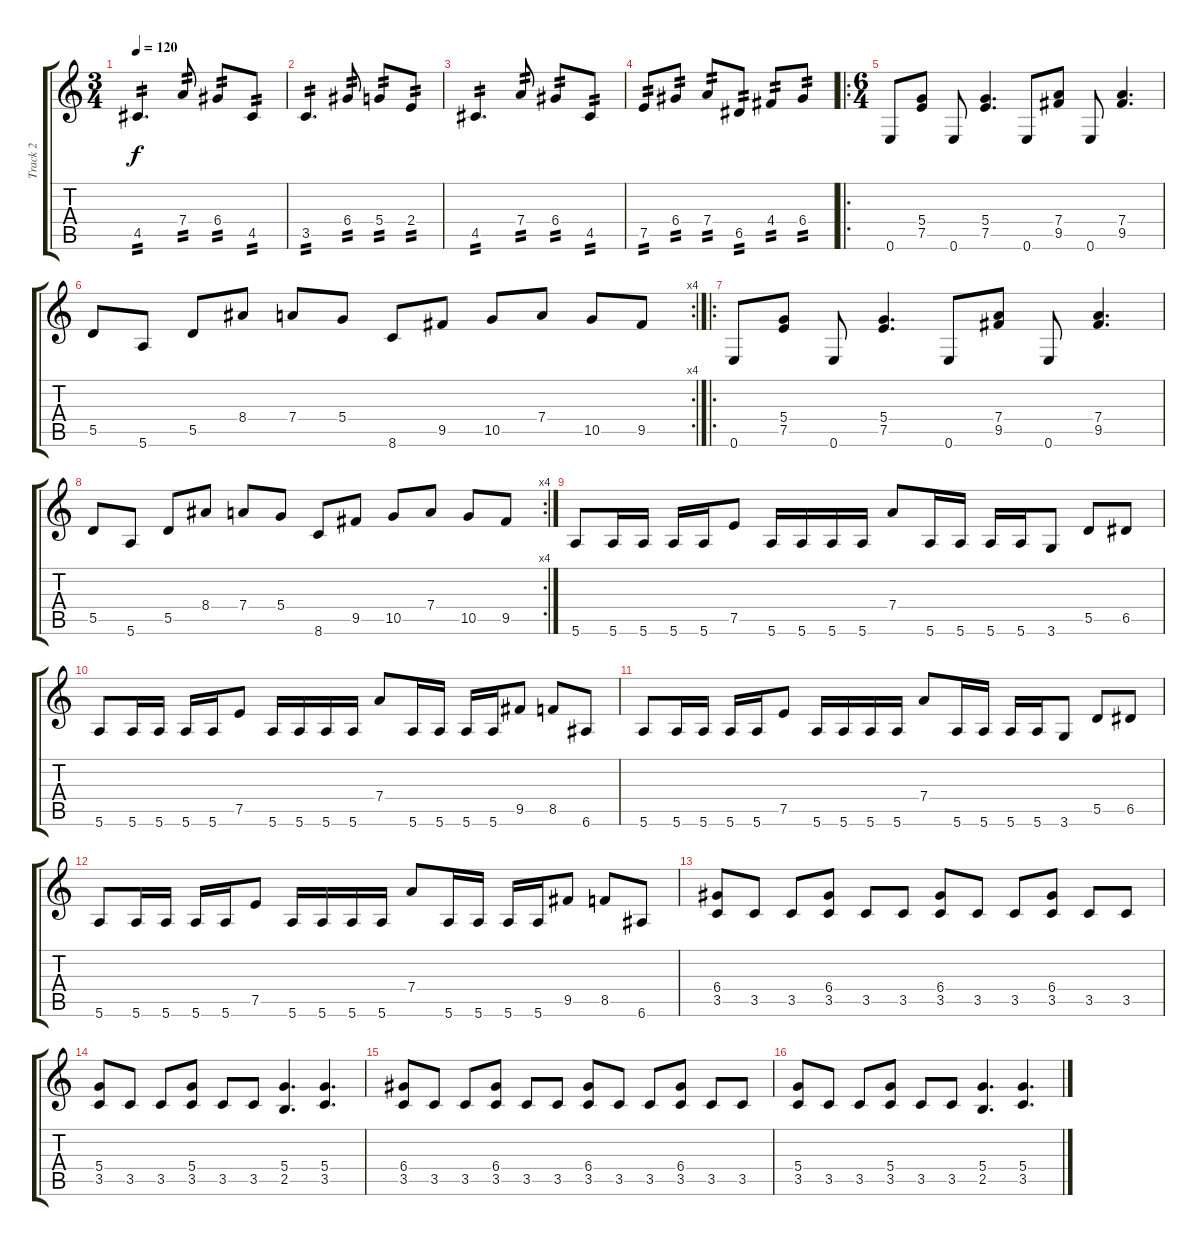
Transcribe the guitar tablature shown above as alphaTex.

\track ("Track 2" "Track 2") {instrument overdrivenguitar}
\staff {score tabs}
\tuning (E4 B3 G3 D3 A2 E2) {hide}
\ts (3 4)
\tempo 120
\clef g2
\ks c
4.5.4{d tp 2 dy f} 7.4.8{tp 2} 6.4.8{tp 2} 4.5.8{tp 2} |
3.5.4{d tp 2} 6.4.8{tp 2} 5.4.8{tp 2} 2.4.8{tp 2} |
4.5.4{d tp 2} 7.4.8{tp 2} 6.4.8{tp 2} 4.5.8{tp 2} |
7.5.8{tp 2} 6.4.8{tp 2} 7.4.8{tp 2} 6.5.8{tp 2} 4.4.8{tp 2} 6.4.8{tp 2} |
\ro
\ts (6 4)
0.6.8 (5.4 7.5).8 0.6.8 (5.4 7.5).4{d} 0.6.8 (7.4 9.5).8 0.6.8 (7.4 9.5).4{d} |
\rc 4
5.5.8 5.6.8 5.5.8 8.4.8 7.4.8 5.4.8 8.6.8 9.5.8 10.5.8 7.4.8 10.5.8 9.5.8 |
\ro
0.6.8 (5.4 7.5).8 0.6.8 (5.4 7.5).4{d} 0.6.8 (7.4 9.5).8 0.6.8 (7.4 9.5).4{d} |
\rc 4
5.5.8 5.6.8 5.5.8 8.4.8 7.4.8 5.4.8 8.6.8 9.5.8 10.5.8 7.4.8 10.5.8 9.5.8 |
5.6.8 5.6.16 5.6.16 5.6.16 5.6.16 7.5.8 5.6.16 5.6.16 5.6.16 5.6.16 7.4.8 5.6.16 5.6.16 5.6.16 5.6.16 3.6.8 5.5.8 6.5.8 |
5.6.8 5.6.16 5.6.16 5.6.16 5.6.16 7.5.8 5.6.16 5.6.16 5.6.16 5.6.16 7.4.8 5.6.16 5.6.16 5.6.16 5.6.16 9.5.8 8.5.8 6.6.8 |
5.6.8 5.6.16 5.6.16 5.6.16 5.6.16 7.5.8 5.6.16 5.6.16 5.6.16 5.6.16 7.4.8 5.6.16 5.6.16 5.6.16 5.6.16 3.6.8 5.5.8 6.5.8 |
5.6.8 5.6.16 5.6.16 5.6.16 5.6.16 7.5.8 5.6.16 5.6.16 5.6.16 5.6.16 7.4.8 5.6.16 5.6.16 5.6.16 5.6.16 9.5.8 8.5.8 6.6.8 |
(6.4 3.5).8 3.5.8 3.5.8 (6.4 3.5).8 3.5.8 3.5.8 (6.4 3.5).8 3.5.8 3.5.8 (6.4 3.5).8 3.5.8 3.5.8 |
(5.4 3.5).8 3.5.8 3.5.8 (5.4 3.5).8 3.5.8 3.5.8 (5.4 2.5).4{d} (5.4 3.5).4{d} |
(6.4 3.5).8 3.5.8 3.5.8 (6.4 3.5).8 3.5.8 3.5.8 (6.4 3.5).8 3.5.8 3.5.8 (6.4 3.5).8 3.5.8 3.5.8 |
(5.4 3.5).8 3.5.8 3.5.8 (5.4 3.5).8 3.5.8 3.5.8 (5.4 2.5).4{d} (5.4 3.5).4{d}
